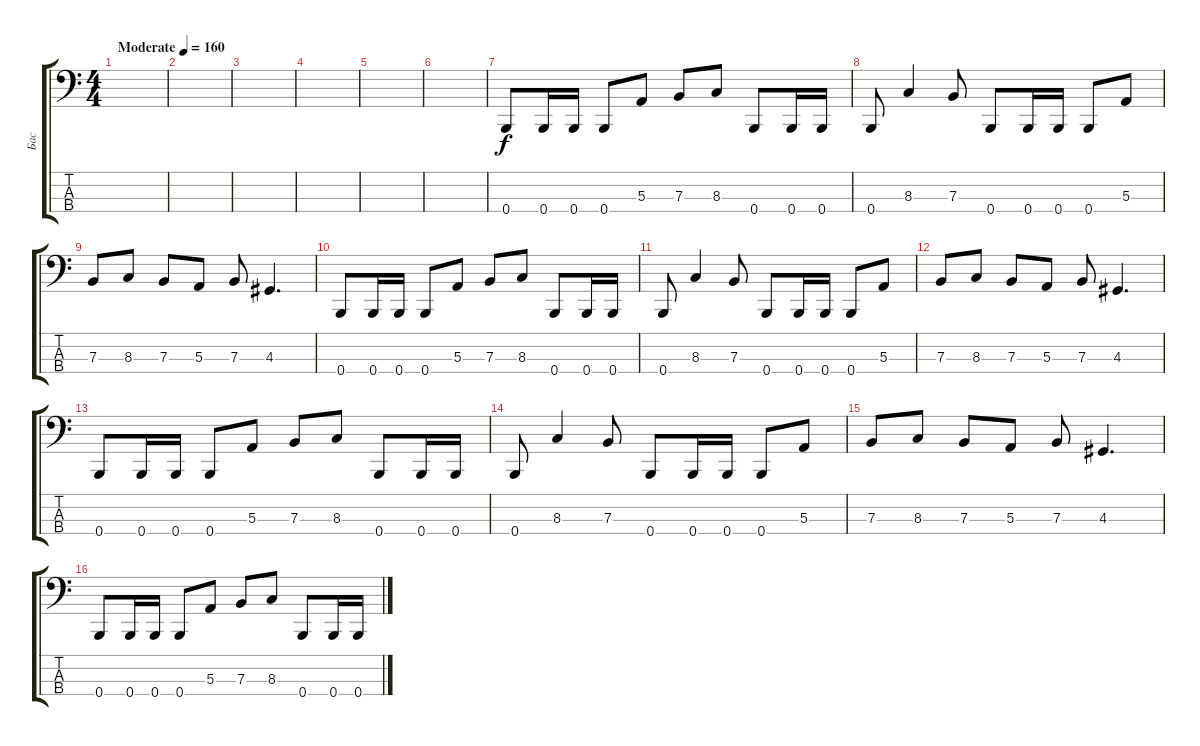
\track ("Бас" "Бас") {instrument electricbassfinger}
\staff {score tabs}
\tuning (D2 A1 E1 B0) {hide}
\ts (4 4)
\tempo (160 "Moderate")
\clef f4
\ks c
|
|
|
|
|
|
0.4.8 0.4.16 0.4.16 0.4.8 5.3.8 7.3.8 8.3.8 0.4.8 0.4.16 0.4.16 |
0.4.8 8.3.4 7.3.8 0.4.8 0.4.16 0.4.16 0.4.8 5.3.8 |
7.3.8 8.3.8 7.3.8 5.3.8 7.3.8 4.3.4{d} |
0.4.8 0.4.16 0.4.16 0.4.8 5.3.8 7.3.8 8.3.8 0.4.8 0.4.16 0.4.16 |
0.4.8 8.3.4 7.3.8 0.4.8 0.4.16 0.4.16 0.4.8 5.3.8 |
7.3.8 8.3.8 7.3.8 5.3.8 7.3.8 4.3.4{d} |
0.4.8 0.4.16 0.4.16 0.4.8 5.3.8 7.3.8 8.3.8 0.4.8 0.4.16 0.4.16 |
0.4.8 8.3.4 7.3.8 0.4.8 0.4.16 0.4.16 0.4.8 5.3.8 |
7.3.8 8.3.8 7.3.8 5.3.8 7.3.8 4.3.4{d} |
0.4.8 0.4.16 0.4.16 0.4.8 5.3.8 7.3.8 8.3.8 0.4.8 0.4.16 0.4.16
